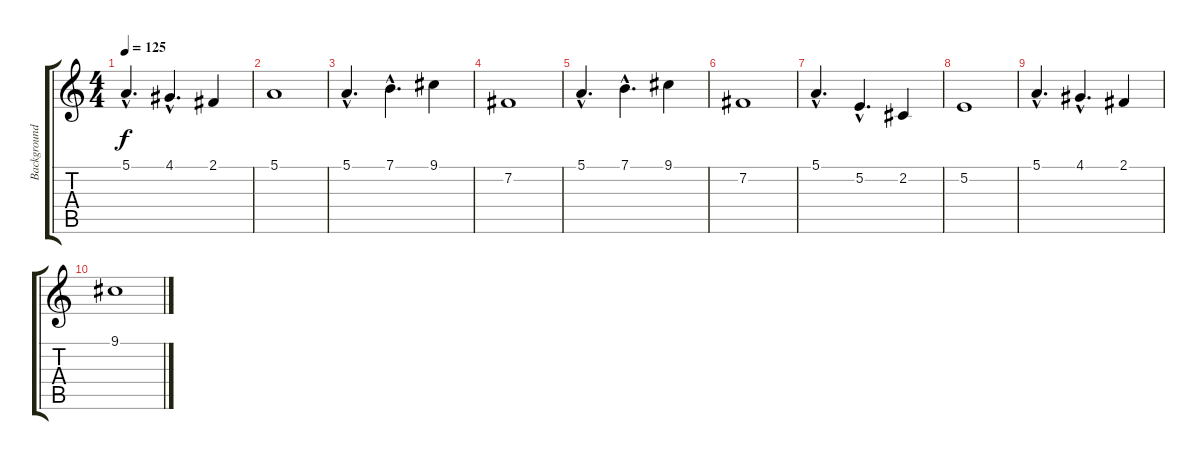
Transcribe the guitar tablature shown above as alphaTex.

\track ("Background" "Background") {instrument choiraahs}
\staff {score tabs}
\tuning (E4 B3 G3 D3 A2 E2) {hide}
\ts (4 4)
\tempo 125
\clef g2
\ks c
5.1{hac}.4{d dy f} 4.1{hac}.4{d} 2.1.4 |
5.1.1 |
5.1{hac}.4{d} 7.1{hac}.4{d} 9.1.4 |
7.2.1 |
5.1{hac}.4{d} 7.1{hac}.4{d} 9.1.4 |
7.2.1 |
5.1{hac}.4{d} 5.2{hac}.4{d} 2.2.4 |
5.2.1 |
5.1{hac}.4{d} 4.1{hac}.4{d} 2.1.4 |
9.1.1
